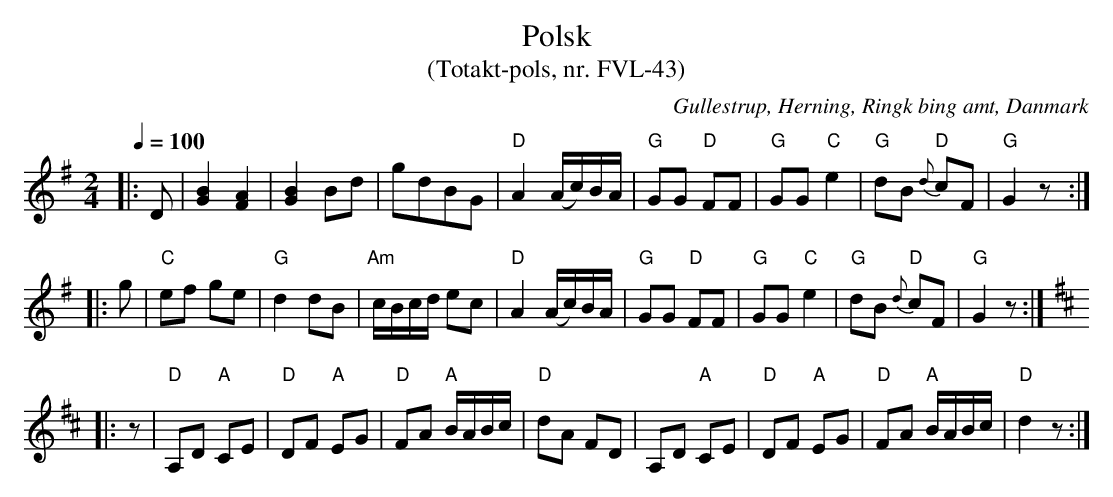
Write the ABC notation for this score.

X:1
T:Polsk
T:(Totakt-pols, nr. FVL-43)
O:Gullestrup, Herning, Ringk bing amt, Danmark
M:2/4
L:1/8
Q:1/4=100
K:G
|: D | ""[GB]2 [FA]2 | [GB]2 Bd | gdBG | "D"A2 (A/c/)B/A/ | "G"GG "D"FF | "G"GG "C"e2 | "G"dB "D"{d}cF | "G"G2 z :|
|: g | "C"ef ge | "G"d2 dB | "Am"c/B/c/d/ ec | "D"A2 (A/c/)B/A/ | "G"GG "D"FF | "G"GG "C"e2 | "G"dB "D"{d}cF | "G"G2 z :|
K:D
|: z | "D"A,D  "A"CE | "D"DF "A"EG | "D"FA "A"B/A/B/c/ | "D"dA FD | A,D  "A"CE | "D"DF "A"EG | "D"FA "A"B/A/B/c/ | "D"d2 z :|
